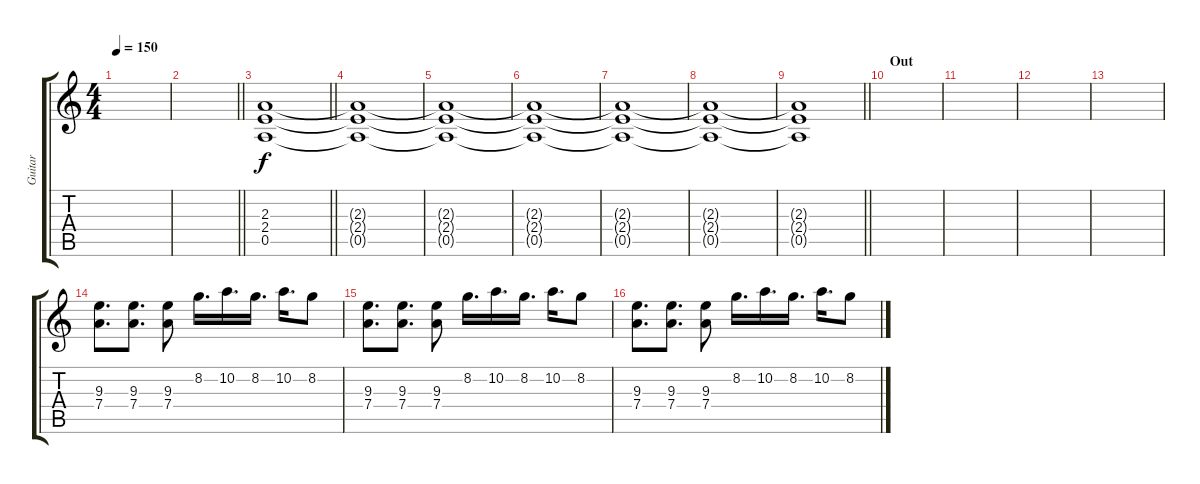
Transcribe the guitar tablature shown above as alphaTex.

\track ("Guitar " "Guitar ") {instrument distortionguitar}
\staff {score tabs}
\tuning (E4 B3 G3 D3 A2 E2) {hide}
\ts (4 4)
\tempo 150
\clef g2
\ks c
|
\barLineRight lightlight
|
\barLineRight lightlight
(2.3 2.4 0.5).1 |
(2.3{t} 2.4{t} 0.5{t}).1 |
(2.3{t} 2.4{t} 0.5{t}).1 |
(2.3{t} 2.4{t} 0.5{t}).1 |
(2.3{t} 2.4{t} 0.5{t}).1 |
(2.3{t} 2.4{t} 0.5{t}).1 |
\barLineRight lightlight
(2.3{t} 2.4{t} 0.5{t}).1 |
\section ("" "Out")
|
|
|
|
(9.3 7.4).8{d} (9.3 7.4).8{d} (9.3 7.4).8 8.2.16{d} 10.2.16{d} 8.2.16{d} 10.2.16{d} 8.2.8 |
(9.3 7.4).8{d} (9.3 7.4).8{d} (9.3 7.4).8 8.2.16{d} 10.2.16{d} 8.2.16{d} 10.2.16{d} 8.2.8 |
(9.3 7.4).8{d} (9.3 7.4).8{d} (9.3 7.4).8 8.2.16{d} 10.2.16{d} 8.2.16{d} 10.2.16{d} 8.2.8
